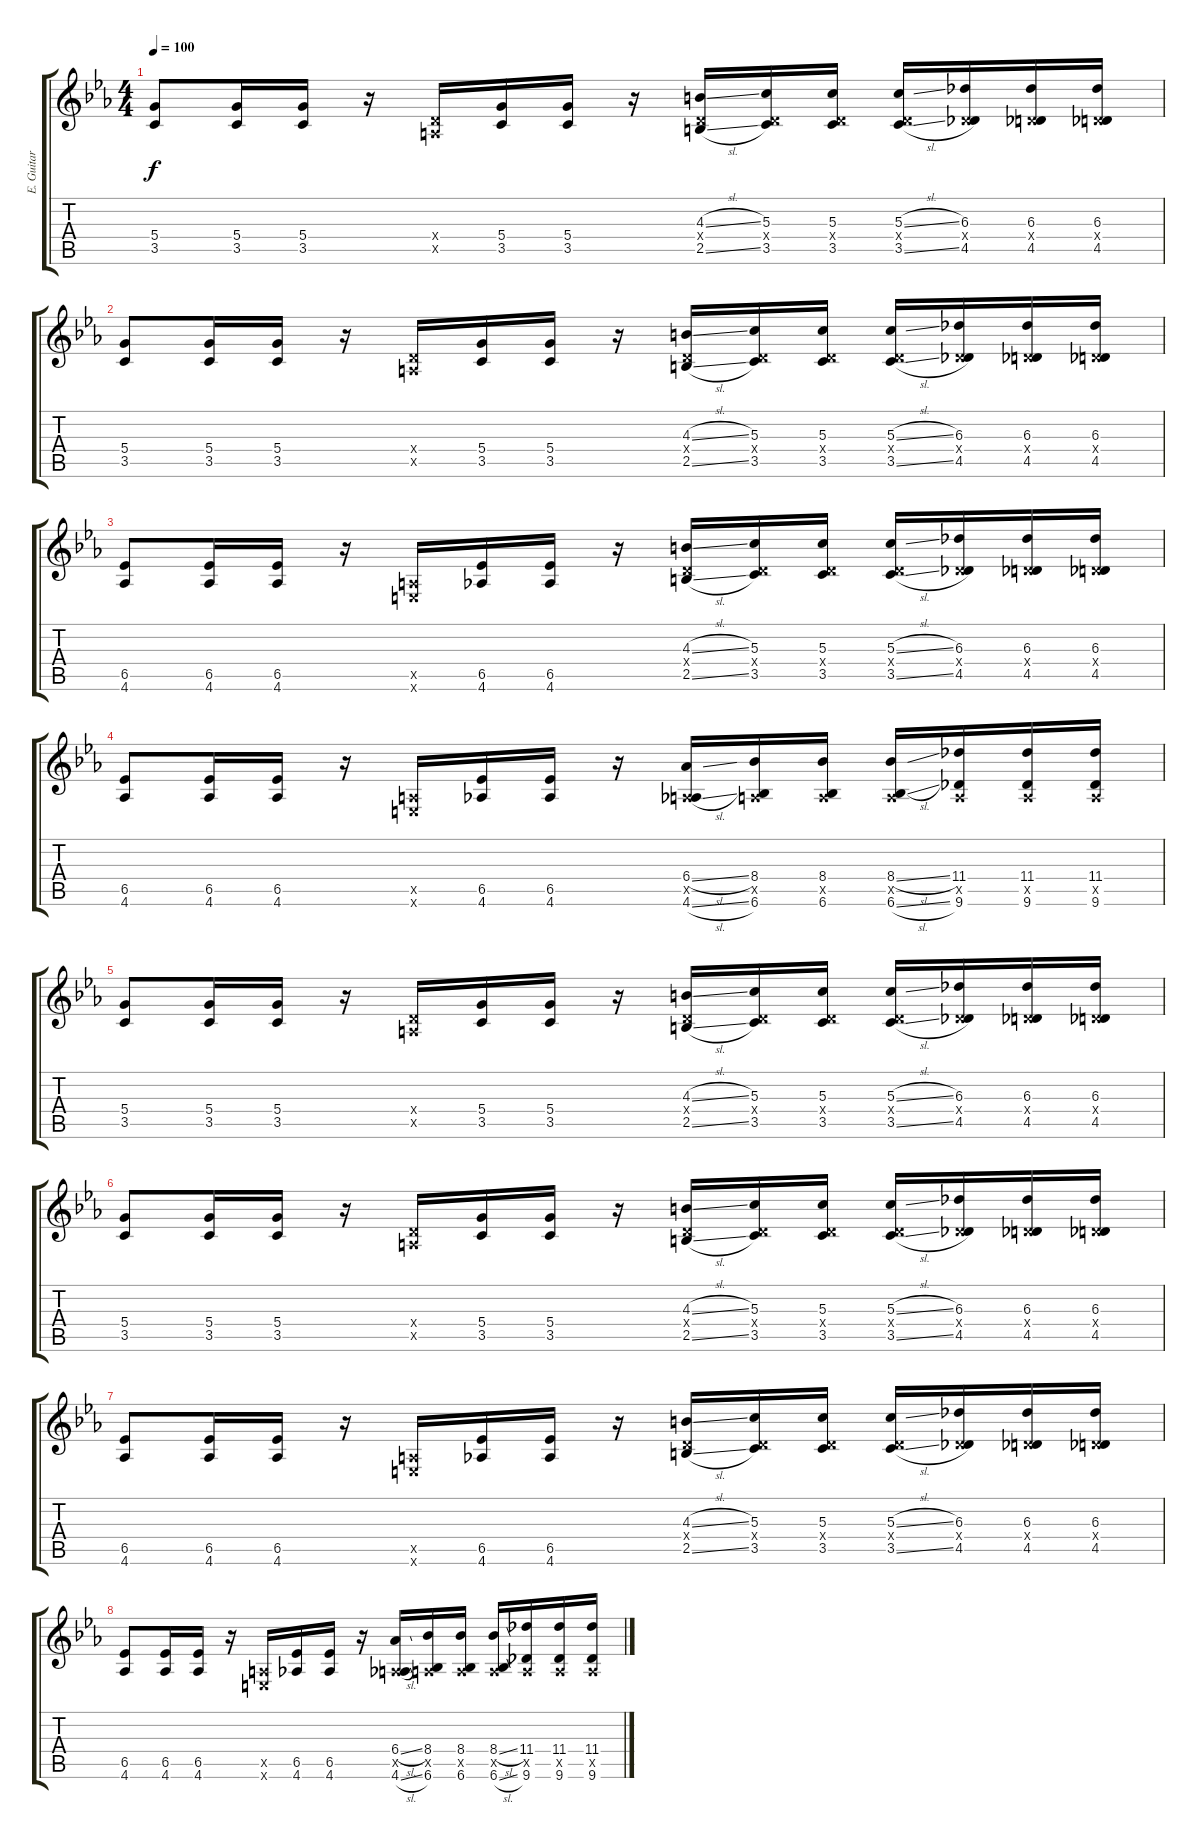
\track ("E. Guitar I" "E. Guitar ") {instrument overdrivenguitar}
\staff {score tabs}
\tuning (E4 B3 G3 D3 A2 E2) {hide}
\ts (4 4)
\tempo 100
\clef g2
\ks eb
(5.4 3.5).8{dy f} (5.4 3.5).16 (5.4 3.5).16 r.16 (0.4{x} 0.5{x}).16 (5.4 3.5).16 (5.4 3.5).16 r.16 (4.3{sl} 0.4{x} 2.5{sl}).16 (5.3 0.4{x} 3.5).16 (5.3 0.4{x} 3.5).16 (5.3{sl} 0.4{x} 3.5{sl}).16 (6.3 0.4{x} 4.5).16 (6.3 0.4{x} 4.5).16 (6.3 0.4{x} 4.5).16 |
(5.4 3.5).8 (5.4 3.5).16 (5.4 3.5).16 r.16 (0.4{x} 0.5{x}).16 (5.4 3.5).16 (5.4 3.5).16 r.16 (4.3{sl} 0.4{x} 2.5{sl}).16 (5.3 0.4{x} 3.5).16 (5.3 0.4{x} 3.5).16 (5.3{sl} 0.4{x} 3.5{sl}).16 (6.3 0.4{x} 4.5).16 (6.3 0.4{x} 4.5).16 (6.3 0.4{x} 4.5).16 |
(6.5 4.6).8 (6.5 4.6).16 (6.5 4.6).16 r.16 (0.5{x} 0.6{x}).16 (6.5 4.6).16 (6.5 4.6).16 r.16 (4.3{sl} 0.4{x} 2.5{sl}).16 (5.3 0.4{x} 3.5).16 (5.3 0.4{x} 3.5).16 (5.3{sl} 0.4{x} 3.5{sl}).16 (6.3 0.4{x} 4.5).16 (6.3 0.4{x} 4.5).16 (6.3 0.4{x} 4.5).16 |
(6.5 4.6).8 (6.5 4.6).16 (6.5 4.6).16 r.16 (0.5{x} 0.6{x}).16 (6.5 4.6).16 (6.5 4.6).16 r.16 (6.4{sl} 0.5{x} 4.6{sl}).16 (8.4 0.5{x} 6.6).16 (8.4 0.5{x} 6.6).16 (8.4{sl} 0.5{x} 6.6{sl}).16 (11.4 0.5{x} 9.6).16 (11.4 0.5{x} 9.6).16 (11.4 0.5{x} 9.6).16 |
(5.4 3.5).8 (5.4 3.5).16 (5.4 3.5).16 r.16 (0.4{x} 0.5{x}).16 (5.4 3.5).16 (5.4 3.5).16 r.16 (4.3{sl} 0.4{x} 2.5{sl}).16 (5.3 0.4{x} 3.5).16 (5.3 0.4{x} 3.5).16 (5.3{sl} 0.4{x} 3.5{sl}).16 (6.3 0.4{x} 4.5).16 (6.3 0.4{x} 4.5).16 (6.3 0.4{x} 4.5).16 |
(5.4 3.5).8 (5.4 3.5).16 (5.4 3.5).16 r.16 (0.4{x} 0.5{x}).16 (5.4 3.5).16 (5.4 3.5).16 r.16 (4.3{sl} 0.4{x} 2.5{sl}).16 (5.3 0.4{x} 3.5).16 (5.3 0.4{x} 3.5).16 (5.3{sl} 0.4{x} 3.5{sl}).16 (6.3 0.4{x} 4.5).16 (6.3 0.4{x} 4.5).16 (6.3 0.4{x} 4.5).16 |
(6.5 4.6).8 (6.5 4.6).16 (6.5 4.6).16 r.16 (0.5{x} 0.6{x}).16 (6.5 4.6).16 (6.5 4.6).16 r.16 (4.3{sl} 0.4{x} 2.5{sl}).16 (5.3 0.4{x} 3.5).16 (5.3 0.4{x} 3.5).16 (5.3{sl} 0.4{x} 3.5{sl}).16 (6.3 0.4{x} 4.5).16 (6.3 0.4{x} 4.5).16 (6.3 0.4{x} 4.5).16 |
(6.5 4.6).8 (6.5 4.6).16 (6.5 4.6).16 r.16 (0.5{x} 0.6{x}).16 (6.5 4.6).16 (6.5 4.6).16 r.16 (6.4{sl} 0.5{x} 4.6{sl}).16 (8.4 0.5{x} 6.6).16 (8.4 0.5{x} 6.6).16 (8.4{sl} 0.5{x} 6.6{sl}).16 (11.4 0.5{x} 9.6).16 (11.4 0.5{x} 9.6).16 (11.4 0.5{x} 9.6).16
